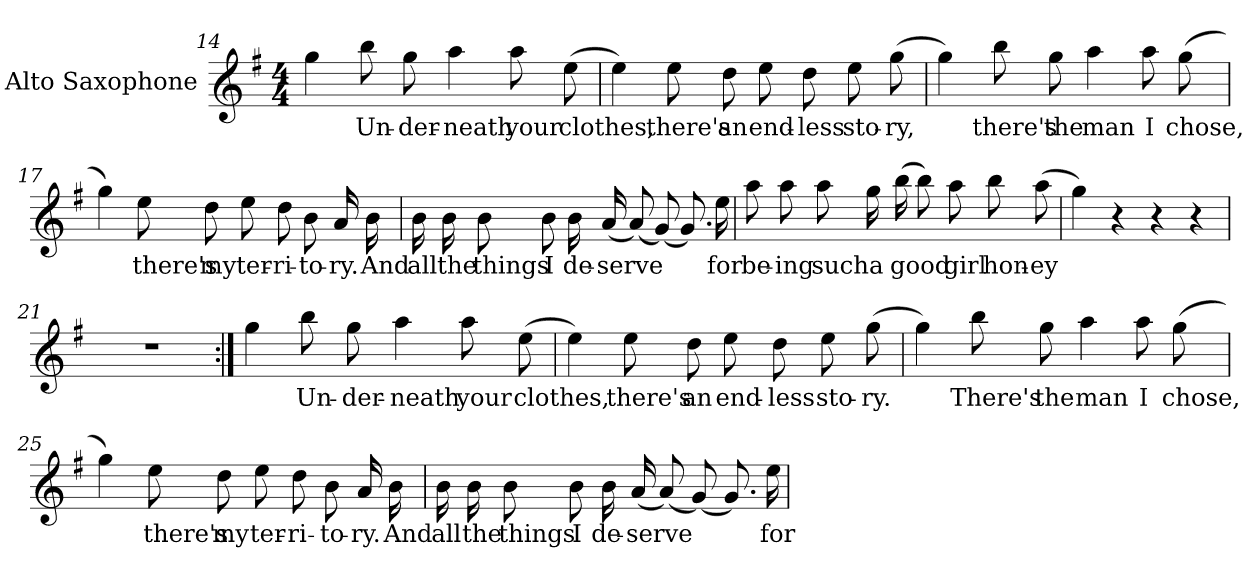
**kern	**text
*part1	*part1
*staff1	*staff1
*I"Alto Saxophone	*
*I'Alto Sax.	*
!!LO:LB:g=z
*clefG2	*
*k[f#]	*
*e:	*
*M4/4	*
=14	=14
4gg	.
8bbL	-Un-
8gg	-der-
4aa	-neath
8aaL	-your
(8ee	-clothes,
=15	=15
4ee)	.
8eeL	-there's
8dd	-an
8eeL	-end-
8dd	-less
8ee	-sto-
(8gg	-ry,
=16	=16
4gg)	.
8bbL	-there's
8gg	-the
4aa	-man
8aaL	-I
(8gg	-chose,
!!LO:LB:g=z
=17	=17
4gg)	.
8eeL	-there's
8dd	-my
8eeL	-ter-
8dd	-ri-
8bL	-to-
16a	-ry.
16b	-And
=18	=18
16bLL	-all
16b	-the
8b	-things
8bL	-I
16b	-de-
(16a	-serve
(8aL)	.
(8g)	.
8.gL)	.
16ee	-for
=19	=19
8aaL	-be-
8aa	-ing
8aaL	-such
16gg	-a
(16bb	-good
8bbL)	.
8aa	-girl
8bb	-hon-
(8aa	-ey
!!LO:LB:g=z
=20	=20
4gg)	.
4r	.
4r	.
4r	.
=21	=21
1r	.
=22:|!	=22:|!
4gg	.
8bbL	-Un-
8gg	-der-
4aa	-neath
8aaL	-your
(8ee	-clothes,
!!LO:LB:g=z
=23	=23
4ee)	.
8eeL	-there's
8dd	-an
8eeL	-end-
8dd	-less
8ee	-sto-
(8gg	-ry.
=24	=24
4gg)	.
8bbL	-There's
8gg	-the
4aa	-man
8aaL	-I
(8gg	-chose,
=25	=25
4gg)	.
8eeL	-there's
8dd	-my
8eeL	-ter-
8dd	-ri-
8bL	-to-
16a	-ry.
16b	-And
!!LO:LB:g=z
=26	=26
16bLL	-all
16b	-the
8b	-things
8bL	-I
16b	-de-
(16a	-serve
(8aL)	.
(8g)	.
8.gL)	.
16ee	-for
=	=
*-	*-
